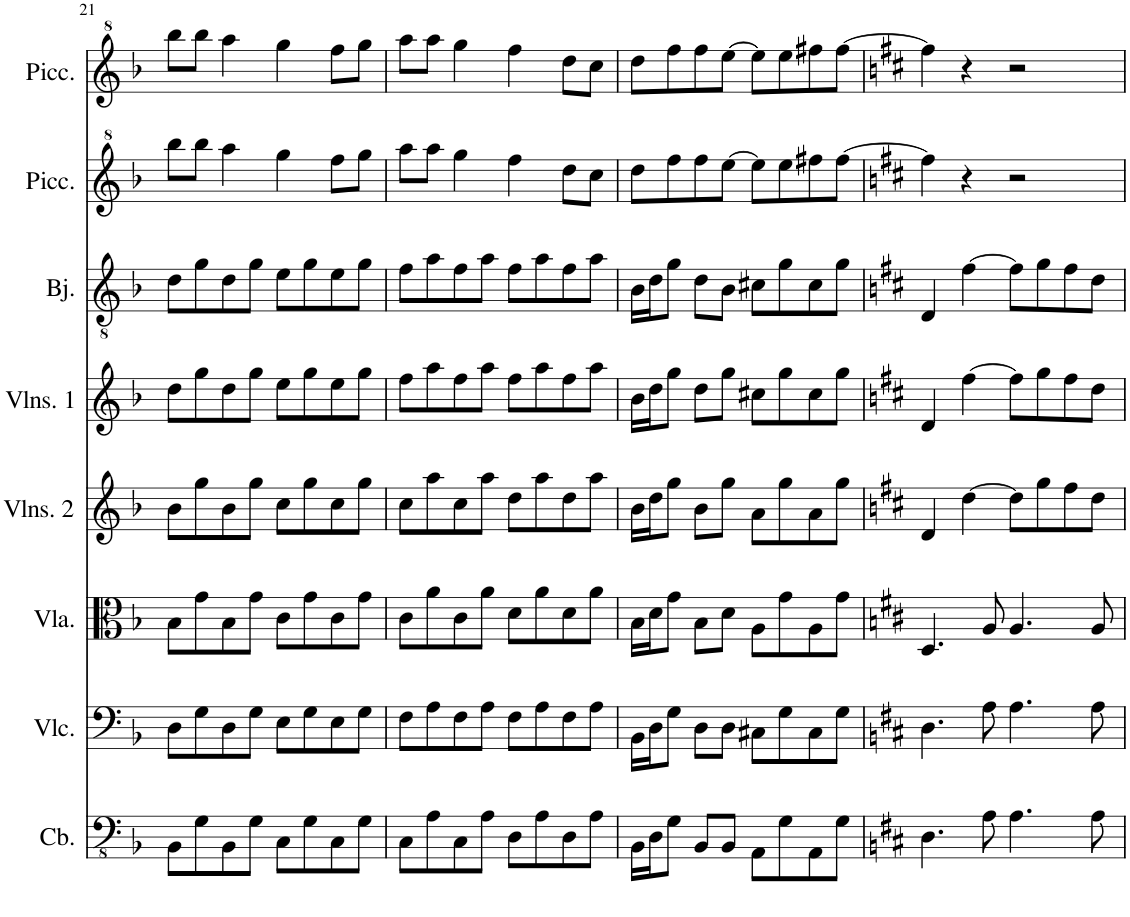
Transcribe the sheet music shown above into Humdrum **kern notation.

**kern	**kern	**kern	**kern	**kern	**kern	**kern	**kern
*part8	*part7	*part6	*part5	*part4	*part3	*part2	*part1
*staff8	*staff7	*staff6	*staff5	*staff4	*staff3	*staff2	*staff1
*I"Contrabass	*I"Violoncello	*I"Viola	*I"Violins 2	*I"Violins 1	*I"Banjo	*I"Piccolo	*I"Piccolo
*I'Cb.	*I'Vlc.	*I'Vla.	*I'Vlns. 2	*I'Vlns. 1	*I'Bj.	*I'Picc.	*I'Picc.
!!LO:PB:g=z
*clefFv4	*clefF4	*clefC3	*clefG2	*clefG2	*clefGv2	*clefG^2	*clefG^2
*Trd7c12	*	*	*	*	*Trd7c12	*Trd-7c-12	*Trd-7c-12
*k[b-]	*k[b-]	*k[b-]	*k[b-]	*k[b-]	*k[b-]	*k[b-]	*k[b-]
*M4/4	*M4/4	*M4/4	*M4/4	*M4/4	*M4/4	*M4/4	*M4/4
=21	=21	=21	=21	=21	=21	=21	=21
8BBB-\L	8D\L	8B-\L	8b-\L	8dd\L	8d\L	8bbb-\L	8bbb-\L
8GG\	8G\	8g\	8gg\	8gg\	8g\	8bbb-\J	8bbb-\J
8BBB-\	8D\	8B-\	8b-\	8dd\	8d\	4aaa\	4aaa\
8GG\J	8G\J	8g\J	8gg\J	8gg\J	8g\J	.	.
8CC\L	8E\L	8c\L	8cc\L	8ee\L	8e\L	4ggg\	4ggg\
8GG\	8G\	8g\	8gg\	8gg\	8g\	.	.
8CC\	8E\	8c\	8cc\	8ee\	8e\	8fff\L	8fff\L
8GG\J	8G\J	8g\J	8gg\J	8gg\J	8g\J	8ggg\J	8ggg\J
=22	=22	=22	=22	=22	=22	=22	=22
8CC\L	8F\L	8c\L	8cc\L	8ff\L	8f\L	8aaa\L	8aaa\L
8AA\	8A\	8a\	8aa\	8aa\	8a\	8aaa\J	8aaa\J
8CC\	8F\	8c\	8cc\	8ff\	8f\	4ggg\	4ggg\
8AA\J	8A\J	8a\J	8aa\J	8aa\J	8a\J	.	.
8DD\L	8F\L	8d\L	8dd\L	8ff\L	8f\L	4fff\	4fff\
8AA\	8A\	8a\	8aa\	8aa\	8a\	.	.
8DD\	8F\	8d\	8dd\	8ff\	8f\	8ddd\L	8ddd\L
8AA\J	8A\J	8a\J	8aa\J	8aa\J	8a\J	8ccc\J	8ccc\J
=23	=23	=23	=23	=23	=23	=23	=23
16BBB-\LL	16BB-\LL	16B-\LL	16b-\LL	16b-\LL	16B-\LL	8ddd\L	8ddd\L
16DD\J	16D\J	16d\J	16dd\J	16dd\J	16d\J	.	.
8GG\J	8G\J	8g\J	8gg\J	8gg\J	8g\J	8fff\	8fff\
8BBB-/L	8D\L	8B-\L	8b-\L	8dd\L	8d\L	8fff\	8fff\
8BBB-/J	8D\J	8d\J	8gg\J	8gg\J	8B-\J	[8eee\J	[8eee\J
8AAA\L	8C#X\L	8A\L	8a\L	8cc#X\L	8c#X\L	8eee\L]	8eee\L]
8GG\	8G\	8g\	8gg\	8gg\	8g\	8eee\	8eee\
8AAA\	8C#\	8A\	8a\	8cc#\	8c#\	8fff#X\	8fff#X\
8GG\J	8G\J	8g\J	8gg\J	8gg\J	8g\J	[8fff#\J	[8fff#\J
=24	=24	=24	=24	=24	=24	=24	=24
*k[f#c#]	*k[f#c#]	*k[f#c#]	*k[f#c#]	*k[f#c#]	*k[f#c#]	*k[f#c#]	*k[f#c#]
4.DD\	4.D\	4.D/	4d/	4d/	4D/	4fff#\]	4fff#\]
.	.	.	[4dd\	[4ff#\	[4f#\	4r	4r
8AA\	8A\	8A/	.	.	.	.	.
4.AA\	4.A\	4.A/	8dd\L]	8ff#\L]	8f#\L]	2r	2r
.	.	.	8gg\	8gg\	8g\	.	.
.	.	.	8ff#\	8ff#\	8f#\	.	.
8AA\	8A\	8A/	8dd\J	8dd\J	8d\J	.	.
=	=	=	=	=	=	=	=
*-	*-	*-	*-	*-	*-	*-	*-
